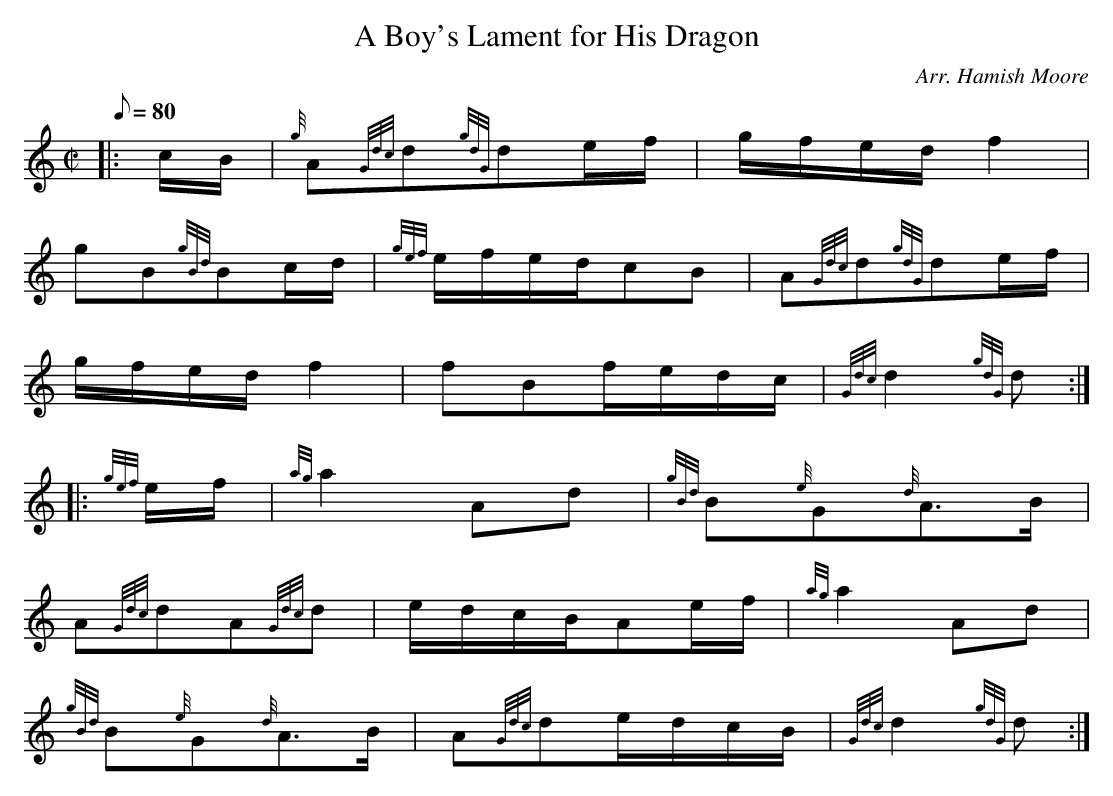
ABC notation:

X:1
T:A Boy's Lament for His Dragon
M:C|
L:1/8
Q:80
C:Arr. Hamish Moore
K:HP
|: c/2B/2 | \
{g}A{Gdc}d{gdG}de/2f/2 | \
g/2f/2e/2d/2f2 |
gB{gBd}Bc/2d/2 | \
{gef}e/2f/2e/2d/2cB | \
A{Gdc}d{gdG}de/2f/2 |
g/2f/2e/2d/2f2 | \
fBf/2e/2d/2c/2 | \
{Gdc}d2{gdG}d ::
{gef}e/2f/2 | \
{ag}a2Ad | \
{gBd}B{e}G{d}A3/2B/2 |
A{Gdc}dA{Gdc}d | \
e/2d/2c/2B/2Ae/2f/2 | \
{ag}a2Ad |
{gBd}B{e}G{d}A3/2B/2 | \
A{Gdc}de/2d/2c/2B/2 | \
{Gdc}d2{gdG}d :|
